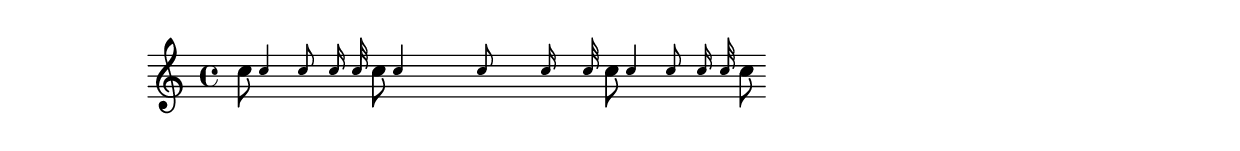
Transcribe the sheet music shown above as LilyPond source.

%% Do not edit this file; it is automatically
%% generated from LSR http://lsr.dsi.unimi.it
%% This file is in the public domain.
\version "2.13.39"

\header {
  lsrtags = "rhythms, tweaks-and-overrides"

%% Translation of GIT committish: 5160eccb26cee0bfd802d844233e4a8d795a1e94
  texidoces = "
Se puede ajustar la separación entre las notas de adorno utilizando la
propiedad @code{spacing-increment} de @code{Score.GraceSpacing}.

"

  doctitlees = "Ajuste del espaciado de las notas de adorno"

  texidoc = "
The space given to grace notes can be adjusted using the
@code{spacing-increment} property of @code{Score.GraceSpacing}.

"
  doctitle = "Adjusting grace note spacing"
} % begin verbatim

graceNotes = {
  \grace { c4 c8 c16 c32 }
  c8
}

\relative c'' {
  c8
  \graceNotes
  \override Score.GraceSpacing #'spacing-increment = #2.0
  \graceNotes
  \revert Score.GraceSpacing #'spacing-increment
  \graceNotes
}

